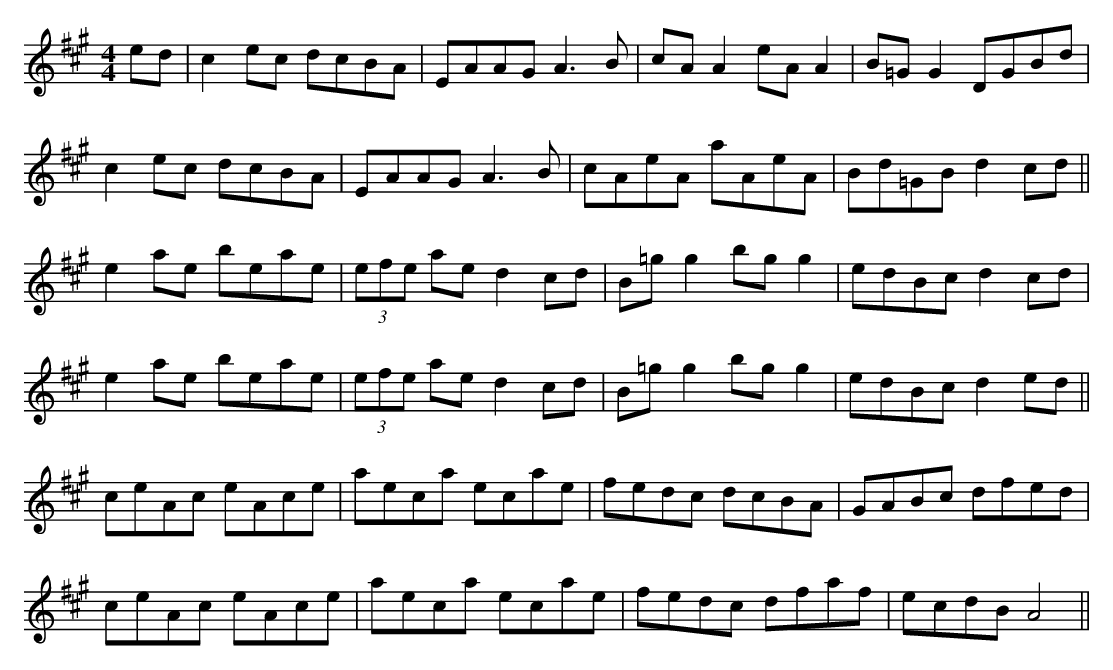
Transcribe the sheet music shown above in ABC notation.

X:1
M:4/4
K:A
ed|c2 ec dcBA|EAAG A3 B|cA A2 eA A2|B=G G2 DGBd|
c2 ec dcBA|EAAG A3 B|cAeA aAeA|Bd=GB d2 cd||
e2 ae beae|(3efe ae d2 cd|B=g g2 bg g2|edBc d2 cd|
e2 ae beae|(3efe ae d2 cd|B=g g2 bg g2|edBc d2 ed||
ceAc eAce|aeca ecae|fedc dcBA|GABc dfed|
ceAc eAce|aeca ecae|fedc dfaf|ecdB A4||
